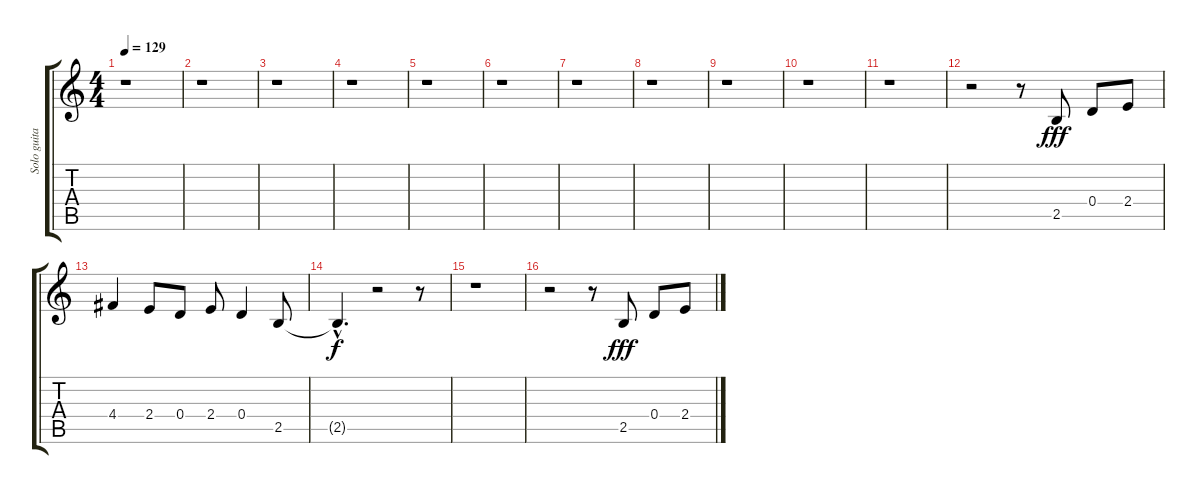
\track ("Solo guitar" "Solo guita") {instrument electricguitarclean}
\staff {score tabs}
\tuning (E4 B3 G3 D3 A2 E2) {hide}
\ts (4 4)
\tempo 129
\clef g2
\ks c
r.1{dy fff} |
r.1 |
r.1 |
r.1 |
r.1 |
r.1 |
r.1 |
r.1 |
r.1 |
r.1 |
r.1 |
r.2 r.8 2.5.8 0.4.8 2.4.8 |
4.4.4 2.4.8 0.4.8 2.4.8 0.4.4 2.5.8 |
2.5{hac t}.4{d dy f} r.2 r.8 |
r.1 |
r.2 r.8 2.5.8{dy fff} 0.4.8 2.4.8
